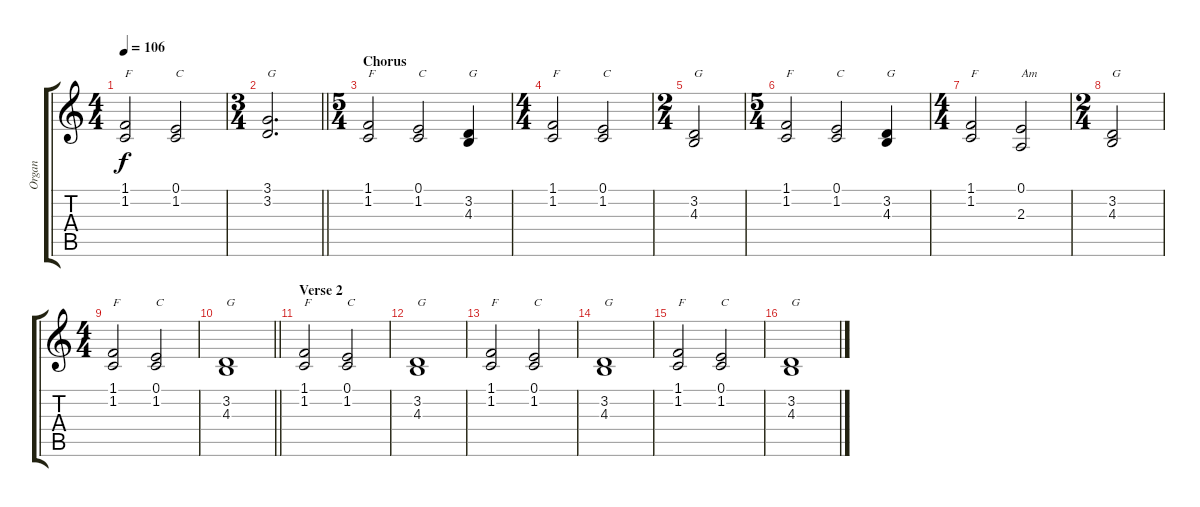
\track ("Organ" "Organ") {instrument drawbarorgan}
\staff {score tabs}
\tuning (E4 B3 G3 D3 A2 E2) {hide}
\ts (4 4)
\tempo 106
\clef g2
\ks c
(1.1 1.2).2{txt "F" dy f} (0.1 1.2).2{txt "C"} |
\ts (3 4)
\barLineRight lightlight
(3.1 3.2).2{d txt "G"} |
\ts (5 4)
\section ("" "Chorus")
(1.1 1.2).2{txt "F"} (0.1 1.2).2{txt "C"} (3.2 4.3).4{txt "G"} |
\ts (4 4)
(1.1 1.2).2{txt "F"} (0.1 1.2).2{txt "C"} |
\ts (2 4)
(3.2 4.3).2{txt "G"} |
\ts (5 4)
(1.1 1.2).2{txt "F"} (0.1 1.2).2{txt "C"} (3.2 4.3).4{txt "G"} |
\ts (4 4)
(1.1 1.2).2{txt "F"} (0.1 2.3).2{txt "Am"} |
\ts (2 4)
(3.2 4.3).2{txt "G"} |
\ts (4 4)
(1.1 1.2).2{txt "F"} (0.1 1.2).2{txt "C"} |
\barLineRight lightlight
(3.2 4.3).1{txt "G"} |
\section ("" "Verse 2")
(1.1 1.2).2{txt "F"} (0.1 1.2).2{txt "C"} |
(3.2 4.3).1{txt "G"} |
(1.1 1.2).2{txt "F"} (0.1 1.2).2{txt "C"} |
(3.2 4.3).1{txt "G"} |
(1.1 1.2).2{txt "F"} (0.1 1.2).2{txt "C"} |
(3.2 4.3).1{txt "G"}
